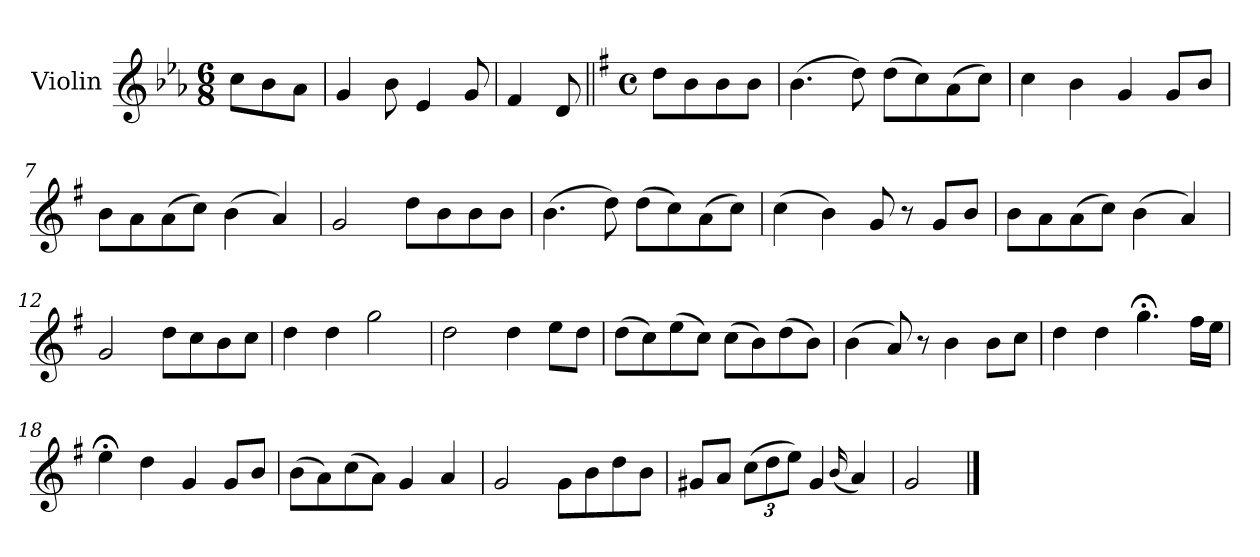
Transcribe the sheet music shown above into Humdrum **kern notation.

**kern
*part1
*staff1
*I"Violin
*I'Vln.
*clefG2
*k[b-e-a-]
*M6/8
=1
8cc\L
8b-\
8a-\J
=2
4g/
8b-\
4e-/
8g/
=3
4f/
8d/
=4||
*k[f#]
*M4/4
*met(c)
8dd\L
8b\
8b\
8b\J
=5
(>4.b\
8dd\)
(>8dd\L
8cc\)
(>8a\
8cc\J)
=6
4cc\
4b\
4g/
8g/L
8b/J
!!LO:LB:g=z
=7
8b\L
8a\
(>8a\
8cc\J)
(>4b\
4a/)
=8
2g/
8dd\L
8b\
8b\
8b\J
=9
(>4.b\
8dd\)
(>8dd\L
8cc\)
(>8a\
8cc\J)
=10
(>4cc\
4b\)
8g/
8r
8g/L
8b/J
=11
8b\L
8a\
(>8a\
8cc\J)
(>4b\
4a/)
!!LO:LB:g=z
=12
2g/
8dd\L
8cc\
8b\
8cc\J
=13
4dd\
4dd\
2gg\
=14
2dd\
4dd\
8ee\L
8dd\J
=15
(>8dd\L
8cc\)
(>8ee\
8cc\J)
(>8cc\L
8b\)
(>8dd\
8b\J)
=16
(>4b\
8a/)
8r
4b\
8b\L
8cc\J
!!LO:LB:g=z
=17
4dd\
4dd\
4.gg;<\
16ff#\LL
16ee\JJ
=18
4ee;<\
4dd\
4g/
8g/L
8b/J
=19
(>8b\L
8a\)
(>8cc\
8a\J)
4g/
4a/
=20
2g/
8g\L
8b\
8dd\
8b\J
=21
8g#X/L
8a/J
*Xbrackettup
(>12cc\L
12dd\
12ee\J)
4g#/
(<16qqb/
4a/)
!!LO:LB:g=z
=22
2g/
==
*-
